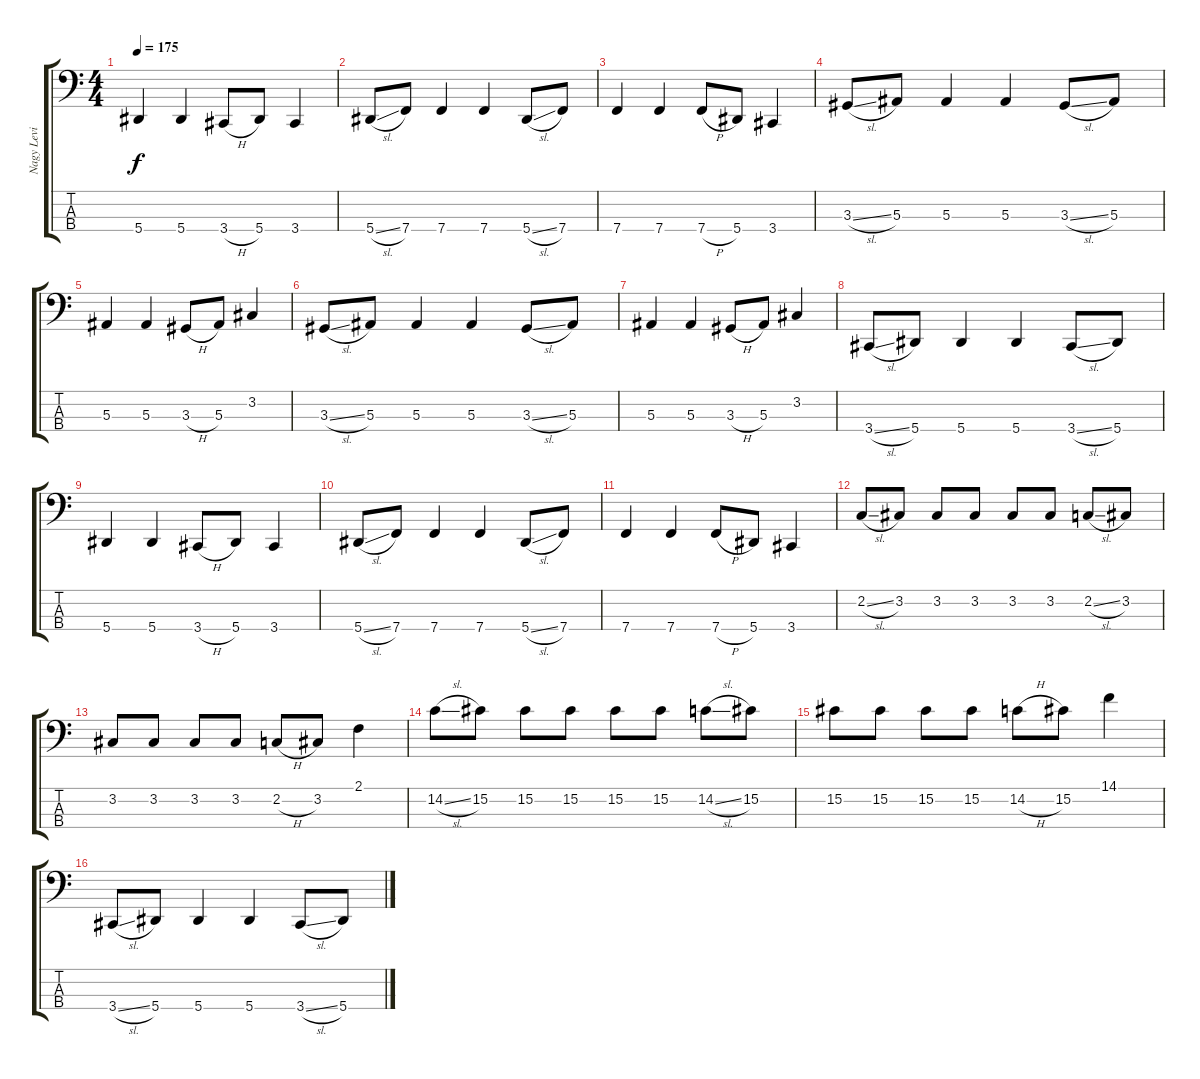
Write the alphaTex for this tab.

\track ("Nagy Levi" "Nagy Levi") {instrument electricbassfinger}
\staff {score tabs}
\tuning (Eb2 Bb1 F1 Bb0) {hide}
\ts (4 4)
\tempo 175
\clef f4
\ks c
5.4.4{dy f} 5.4.4 3.4{h}.8 5.4.8 3.4.4 |
5.4{sl}.8 7.4.8 7.4.4 7.4.4 5.4{sl}.8 7.4.8 |
7.4.4 7.4.4 7.4{h}.8 5.4.8 3.4.4 |
3.3{sl}.8 5.3.8 5.3.4 5.3.4 3.3{sl}.8 5.3.8 |
5.3.4 5.3.4 3.3{h}.8 5.3.8 3.2.4 |
3.3{sl}.8 5.3.8 5.3.4 5.3.4 3.3{sl}.8 5.3.8 |
5.3.4 5.3.4 3.3{h}.8 5.3.8 3.2.4 |
3.4{sl}.8 5.4.8 5.4.4 5.4.4 3.4{sl}.8 5.4.8 |
5.4.4 5.4.4 3.4{h}.8 5.4.8 3.4.4 |
5.4{sl}.8 7.4.8 7.4.4 7.4.4 5.4{sl}.8 7.4.8 |
7.4.4 7.4.4 7.4{h}.8 5.4.8 3.4.4 |
2.2{sl}.8 3.2.8 3.2.8 3.2.8 3.2.8 3.2.8 2.2{sl}.8 3.2.8 |
3.2.8 3.2.8 3.2.8 3.2.8 2.2{h}.8 3.2.8 2.1.4 |
14.2{sl}.8 15.2.8 15.2.8 15.2.8 15.2.8 15.2.8 14.2{sl}.8 15.2.8 |
15.2.8 15.2.8 15.2.8 15.2.8 14.2{h}.8 15.2.8 14.1.4 |
3.4{sl}.8 5.4.8 5.4.4 5.4.4 3.4{sl}.8 5.4.8
